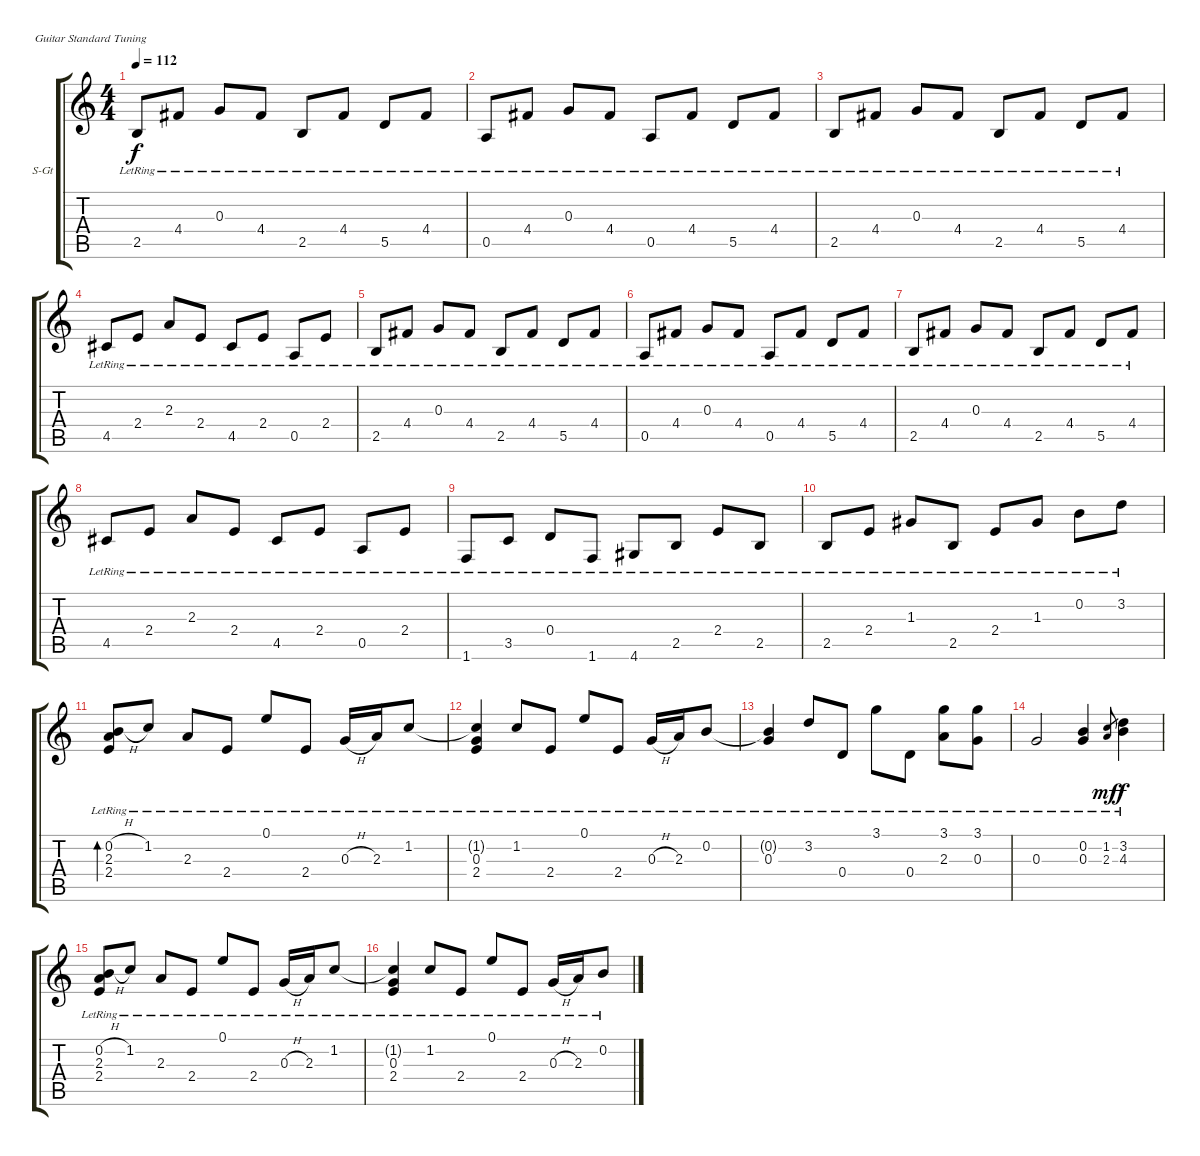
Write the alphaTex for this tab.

\defaultSystemsLayout 4
\bracketExtendMode groupsimilarinstruments
\firstSystemTrackNameOrientation horizontal
\otherSystemsTrackNameOrientation horizontal
\track ("Steel Guitar" "S-Gt") {instrument acousticguitarsteel}
\staff {score tabs}
\tuning (E4 B3 G3 D3 A2 E2)
\ts (4 4)
\tempo 112
\clef g2
\ks c
2.5{lr}.8{dy f} 4.4{lr}.8 0.3{lr}.8 4.4{lr}.8 2.5{lr}.8 4.4{lr}.8 5.5{lr}.8 4.4{lr}.8 |
0.5{lr}.8 4.4{lr}.8 0.3{lr}.8 4.4{lr}.8 0.5{lr}.8 4.4{lr}.8 5.5{lr}.8 4.4{lr}.8 |
2.5{lr}.8 4.4{lr}.8 0.3{lr}.8 4.4{lr}.8 2.5{lr}.8 4.4{lr}.8 5.5{lr}.8 4.4{lr}.8 |
4.5{lr}.8 2.4{lr}.8 2.3{lr}.8 2.4{lr}.8 4.5{lr}.8 2.4{lr}.8 0.5{lr}.8 2.4{lr}.8 |
2.5{lr}.8 4.4{lr}.8 0.3{lr}.8 4.4{lr}.8 2.5{lr}.8 4.4{lr}.8 5.5{lr}.8 4.4{lr}.8 |
0.5{lr}.8 4.4{lr}.8 0.3{lr}.8 4.4{lr}.8 0.5{lr}.8 4.4{lr}.8 5.5{lr}.8 4.4{lr}.8 |
2.5{lr}.8 4.4{lr}.8 0.3{lr}.8 4.4{lr}.8 2.5{lr}.8 4.4{lr}.8 5.5{lr}.8 4.4{lr}.8 |
4.5{lr}.8 2.4{lr}.8 2.3{lr}.8 2.4{lr}.8 4.5{lr}.8 2.4{lr}.8 0.5{lr}.8 2.4{lr}.8 |
1.6{lr}.8 3.5{lr}.8 0.4{lr}.8 1.6{lr}.8 4.6{lr}.8 2.5{lr}.8 2.4{lr}.8 2.5{lr}.8 |
2.5{lr}.8 2.4{lr}.8 1.3{lr}.8 2.5{lr}.8 2.4{lr}.8 1.3{lr}.8 0.2{lr}.8 3.2{lr}.8 |
(0.2{h lr} 2.3{lr} 2.4{lr}).8{bd 120} 1.2{lr}.8 2.3{lr}.8 2.4{lr}.8 0.1{lr}.8 2.4{lr}.8 0.3{h lr}.16 2.3{lr}.16 1.2{lr}.8 |
(1.2{lr t} 0.3{lr} 2.4{lr}).4 1.2{lr}.8 2.4{lr}.8 0.1{lr}.8 2.4{lr}.8 0.3{h lr}.16 2.3{lr}.16 0.2{lr}.8 |
(0.2{lr t} 0.3{lr}).4 3.2{lr}.8 0.4{lr}.8 3.1{lr}.8 0.4{lr}.8 (3.1 2.3{lr}).8 (3.1 0.3{lr}).8 |
0.3{lr}.2 (0.2{lr} 0.3{lr}).4 (1.2{lr} 2.3{lr}).8{gr dy mf} (3.2{lr} 4.3{lr}).4{dy f} |
(0.2{h lr} 2.3{lr} 2.4{lr}).8 1.2{lr}.8 2.3{lr}.8 2.4{lr}.8 0.1{lr}.8 2.4{lr}.8 0.3{h lr}.16 2.3{lr}.16 1.2{lr}.8 |
(1.2{lr t} 0.3{lr} 2.4{lr}).4 1.2{lr}.8 2.4{lr}.8 0.1{lr}.8 2.4{lr}.8 0.3{h lr}.16 2.3{lr}.16 0.2{lr}.8
